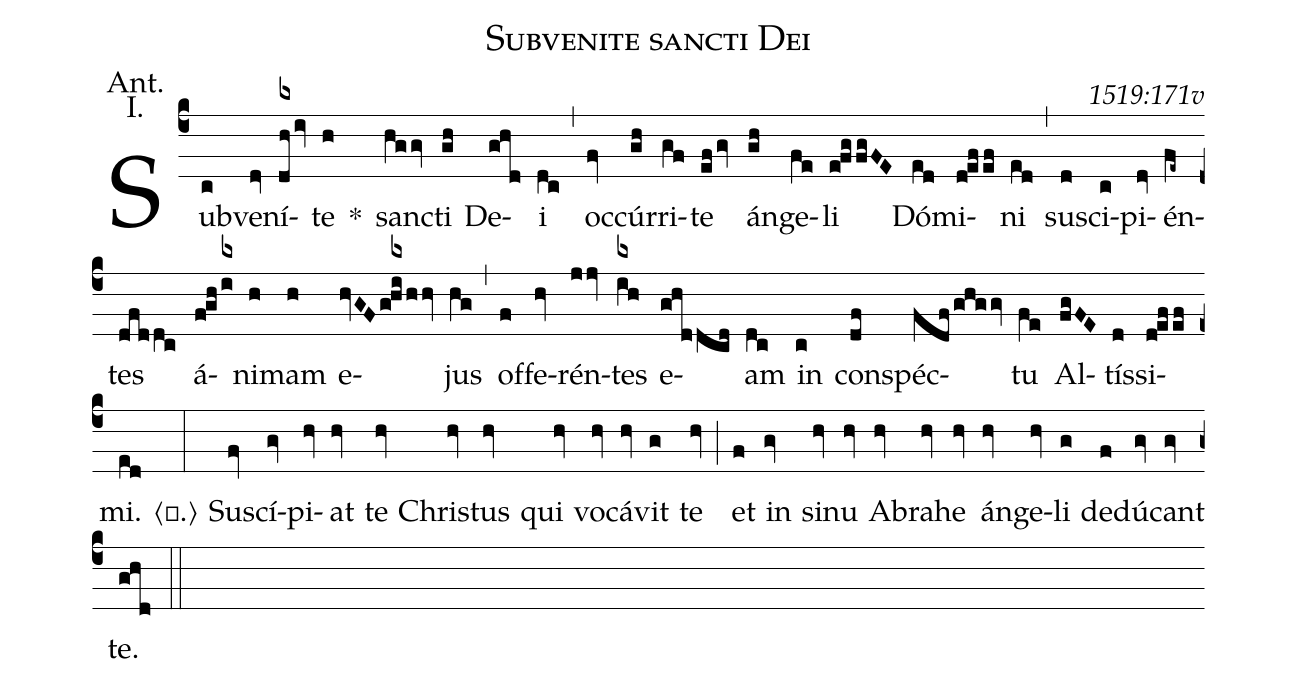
name: Subvenite sancti Dei;
commentary: 1519:171v;
annotation: Ant.;
annotation: I.;
%%
(c4) Sub(c)ve(dv)ní(dhr6iv)te(h) *() san(hggv)cti(gh) De(ghd)i(dc) (,)
oc(fv)cúr(gh)ri(gf)te(efgv) án(gh)ge(fe)li(efgfgFE) Dó(ed)mi(defef)ni(ed) (,)
sus(d)ci(c)pi(dv)én(fe~)tes(dfddc) á(fghir6)ni(h)mam(h) e(hvGFghir6hhv)jus(hg) (,)
of(f)fe(hv)rén(jjv)tes(ir6h) e(ghddcd)am(dc) in(c) con(df)spéc(fdfghggv)tu(fe) Al(fgFE)tís(d)si(defef)mi.(ed) (:)
<sp>⟨℣.⟩</sp> Sus(fv)cí(gv)pi(hv)at(hv) te(hv) Chris(hv)tus(hv) qui(hv) vo(hv)cá(hv)vit(g) te(hv) (;)
et(f) in(gv) si(hv)nu(hv) A(hv)bra(hv)he(hv) án(hv)ge(hv)li(g) de(f)dú(gv)cant(gv) te.(ghd) (::)
